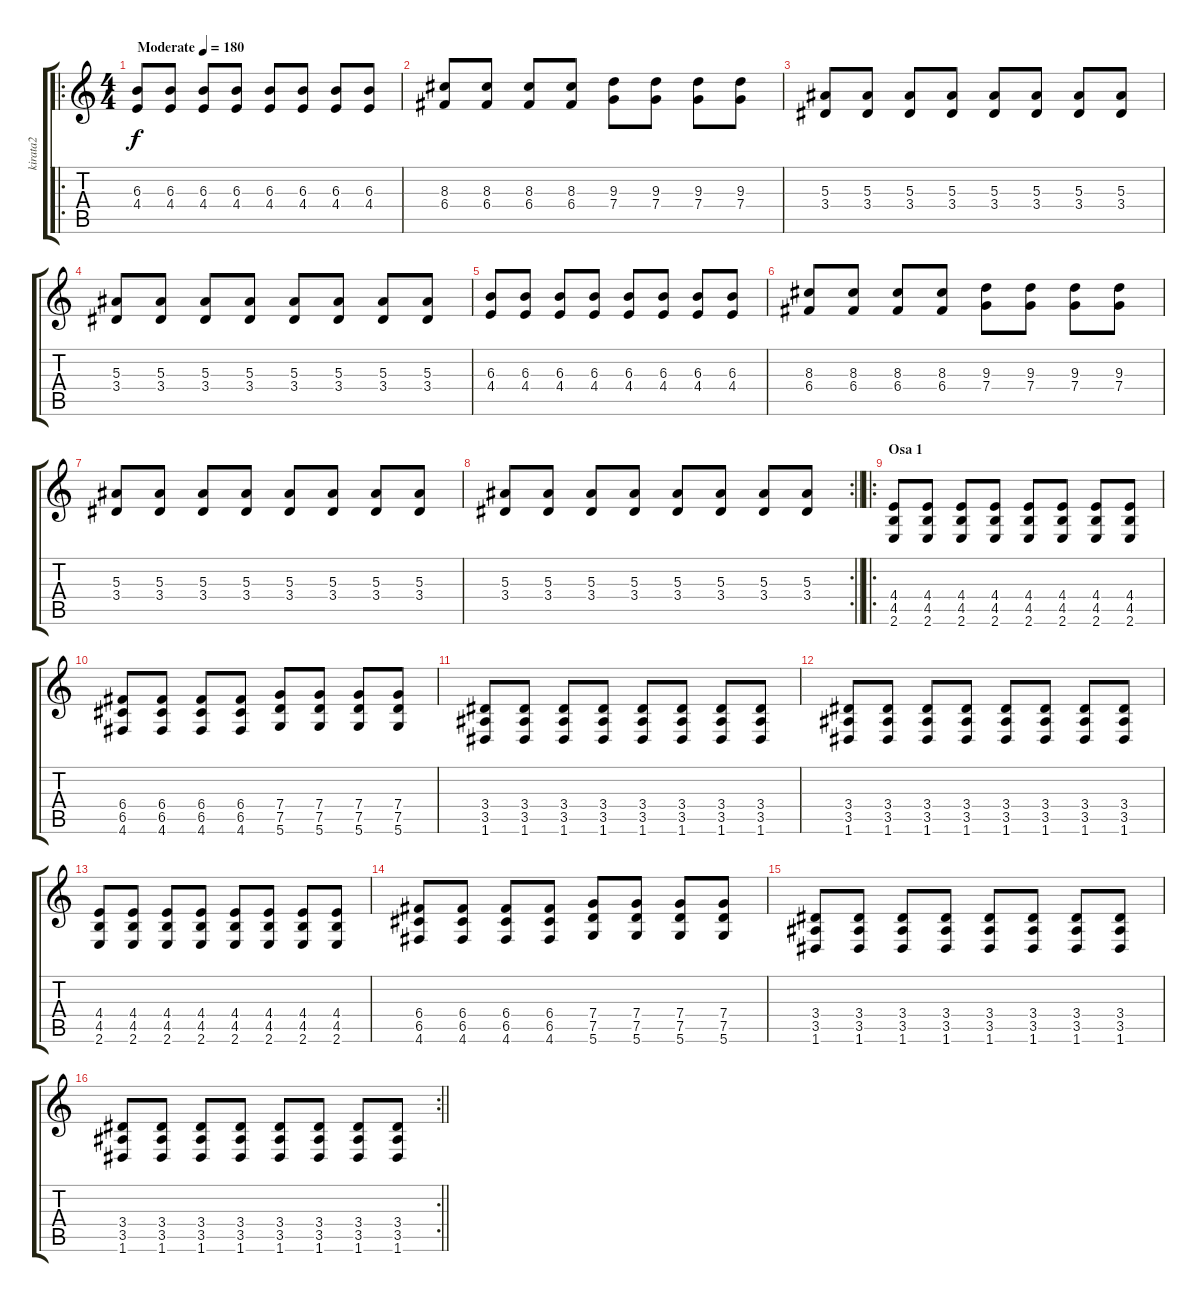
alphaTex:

\track ("kirata2" "kirata2") {instrument distortionguitar}
\staff {score tabs}
\tuning (D4 A3 F3 C3 G2 D2) {hide}
\ro
\ts (4 4)
\tempo (180 "Moderate")
\clef g2
\ks c
(6.3 4.4).8{dy f instrument distortionguitar} (6.3 4.4).8 (6.3 4.4).8 (6.3 4.4).8 (6.3 4.4).8 (6.3 4.4).8 (6.3 4.4).8 (6.3 4.4).8 |
(8.3 6.4).8 (8.3 6.4).8 (8.3 6.4).8 (8.3 6.4).8 (9.3 7.4).8 (9.3 7.4).8 (9.3 7.4).8 (9.3 7.4).8 |
(5.3 3.4).8 (5.3 3.4).8 (5.3 3.4).8 (5.3 3.4).8 (5.3 3.4).8 (5.3 3.4).8 (5.3 3.4).8 (5.3 3.4).8 |
(5.3 3.4).8 (5.3 3.4).8 (5.3 3.4).8 (5.3 3.4).8 (5.3 3.4).8 (5.3 3.4).8 (5.3 3.4).8 (5.3 3.4).8 |
(6.3 4.4).8 (6.3 4.4).8 (6.3 4.4).8 (6.3 4.4).8 (6.3 4.4).8 (6.3 4.4).8 (6.3 4.4).8 (6.3 4.4).8 |
(8.3 6.4).8 (8.3 6.4).8 (8.3 6.4).8 (8.3 6.4).8 (9.3 7.4).8 (9.3 7.4).8 (9.3 7.4).8 (9.3 7.4).8 |
(5.3 3.4).8 (5.3 3.4).8 (5.3 3.4).8 (5.3 3.4).8 (5.3 3.4).8 (5.3 3.4).8 (5.3 3.4).8 (5.3 3.4).8 |
\rc 2
\barLineRight lightlight
(5.3 3.4).8 (5.3 3.4).8 (5.3 3.4).8 (5.3 3.4).8 (5.3 3.4).8 (5.3 3.4).8 (5.3 3.4).8 (5.3 3.4).8 |
\ro
\section ("" "Osa 1")
(4.4 4.5 2.6).8 (4.4 4.5 2.6).8 (4.4 4.5 2.6).8 (4.4 4.5 2.6).8 (4.4 4.5 2.6).8 (4.4 4.5 2.6).8 (4.4 4.5 2.6).8 (4.4 4.5 2.6).8 |
(6.4 6.5 4.6).8 (6.4 6.5 4.6).8 (6.4 6.5 4.6).8 (6.4 6.5 4.6).8 (7.4 7.5 5.6).8 (7.4 7.5 5.6).8 (7.4 7.5 5.6).8 (7.4 7.5 5.6).8 |
(3.4 3.5 1.6).8 (3.4 3.5 1.6).8 (3.4 3.5 1.6).8 (3.4 3.5 1.6).8 (3.4 3.5 1.6).8 (3.4 3.5 1.6).8 (3.4 3.5 1.6).8 (3.4 3.5 1.6).8 |
(3.4 3.5 1.6).8 (3.4 3.5 1.6).8 (3.4 3.5 1.6).8 (3.4 3.5 1.6).8 (3.4 3.5 1.6).8 (3.4 3.5 1.6).8 (3.4 3.5 1.6).8 (3.4 3.5 1.6).8 |
(4.4 4.5 2.6).8 (4.4 4.5 2.6).8 (4.4 4.5 2.6).8 (4.4 4.5 2.6).8 (4.4 4.5 2.6).8 (4.4 4.5 2.6).8 (4.4 4.5 2.6).8 (4.4 4.5 2.6).8 |
(6.4 6.5 4.6).8 (6.4 6.5 4.6).8 (6.4 6.5 4.6).8 (6.4 6.5 4.6).8 (7.4 7.5 5.6).8 (7.4 7.5 5.6).8 (7.4 7.5 5.6).8 (7.4 7.5 5.6).8 |
(3.4 3.5 1.6).8 (3.4 3.5 1.6).8 (3.4 3.5 1.6).8 (3.4 3.5 1.6).8 (3.4 3.5 1.6).8 (3.4 3.5 1.6).8 (3.4 3.5 1.6).8 (3.4 3.5 1.6).8 |
\rc 2
\barLineRight lightlight
(3.4 3.5 1.6).8 (3.4 3.5 1.6).8 (3.4 3.5 1.6).8 (3.4 3.5 1.6).8 (3.4 3.5 1.6).8 (3.4 3.5 1.6).8 (3.4 3.5 1.6).8 (3.4 3.5 1.6).8
